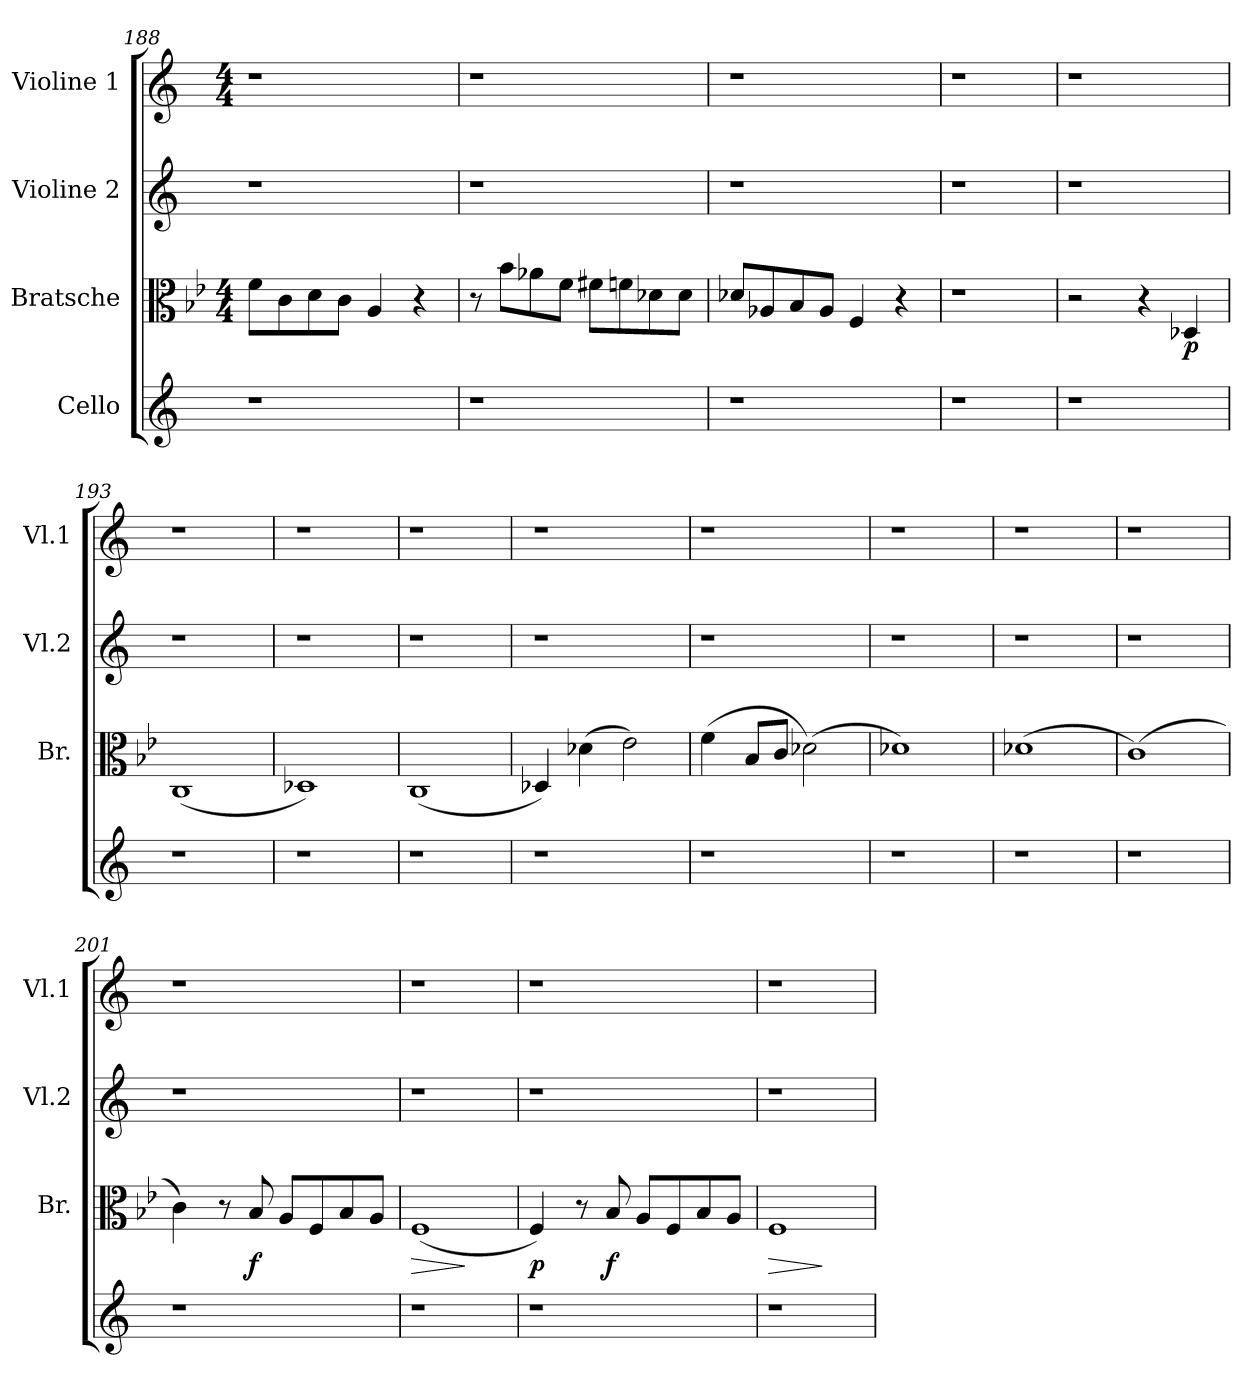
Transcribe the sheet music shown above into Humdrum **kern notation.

**kern	**kern	**dynam	**kern	**kern
*part4	*part3	*part3	*part2	*part1
*staff4	*staff3	*staff3	*staff2	*staff1
*I"Cello	*I"Bratsche	*	*I"Violine 2	*I"Violine 1
*	*I'Br.	*	*I'Vl.2	*I'Vl.1
*clefG2	*clefC3	*	*clefG2	*clefG2
*k[]	*k[b-e-]	*	*k[]	*k[]
*	*M4/4	*	*	*M4/4
=188	=188	=188	=188	=188
1r	8f\L	.	1r	1r
.	8c\	.	.	.
.	8d\	.	.	.
.	8c\J	.	.	.
.	4A/	.	.	.
.	4r	.	.	.
=189	=189	=189	=189	=189
1r	8r	.	1r	1r
.	8b-\L	.	.	.
.	8a-X\	.	.	.
.	8f\J	.	.	.
.	8f#X\L	.	.	.
.	8fn\	.	.	.
.	8d-X\	.	.	.
.	8d-\J	.	.	.
!!LO:LB:g=z
=190	=190	=190	=190	=190
1r	8d-X/L	.	1r	1r
.	8A-X/	.	.	.
.	8B-/	.	.	.
.	8A-/J	.	.	.
.	4F/	.	.	.
.	4r	.	.	.
=191	=191	=191	=191	=191
1r	1r	.	1r	1r
!!LO:PB:g=z
=192	=192	=192	=192	=192
1r	2r	.	1r	1r
.	4r	.	.	.
!	!	!LO:DY:b	!	!
.	4D-X/	p	.	.
=193	=193	=193	=193	=193
1r	(1C	.	1r	1r
=194	=194	=194	=194	=194
1r	1D-X)	.	1r	1r
=195	=195	=195	=195	=195
1r	(1C	.	1r	1r
=196	=196	=196	=196	=196
1r	4D-X/)	.	1r	1r
.	(4d-X\	.	.	.
.	2e-\)	.	.	.
=197	=197	=197	=197	=197
1r	(4f\	.	1r	1r
.	8B-/L	.	.	.
.	8c/J	.	.	.
.	(2d-X\)	.	.	.
=198	=198	=198	=198	=198
1r	1d-X)	.	1r	1r
!!LO:LB:g=z
=199	=199	=199	=199	=199
1r	(1d-X	.	1r	1r
=200	=200	=200	=200	=200
1r	(1c)	.	1r	1r
=201	=201	=201	=201	=201
1r	4c\)	.	1r	1r
.	8r	.	.	.
!	!	!LO:DY:b	!	!
.	8B-/	f	.	.
.	8A/L	.	.	.
.	8F/	.	.	.
.	8B-/	.	.	.
.	8A/J	.	.	.
=202	=202	=202	=202	=202
!	!	!LO:HP:b	!	!
1r	(1F	>	1r	1r
.	.	]	.	.
=203	=203	=203	=203	=203
!	!	!LO:DY:b	!	!
1r	4F/)	p	1r	1r
.	8r	.	.	.
!	!	!LO:DY:b	!	!
.	8B-/	f	.	.
.	8A/L	.	.	.
.	8F/	.	.	.
.	8B-/	.	.	.
.	8A/J	.	.	.
=204	=204	=204	=204	=204
!	!	!LO:HP:b	!	!
1r	1F	>	1r	1r
.	.	]	.	.
=	=	=	=	=
*-	*-	*-	*-	*-
